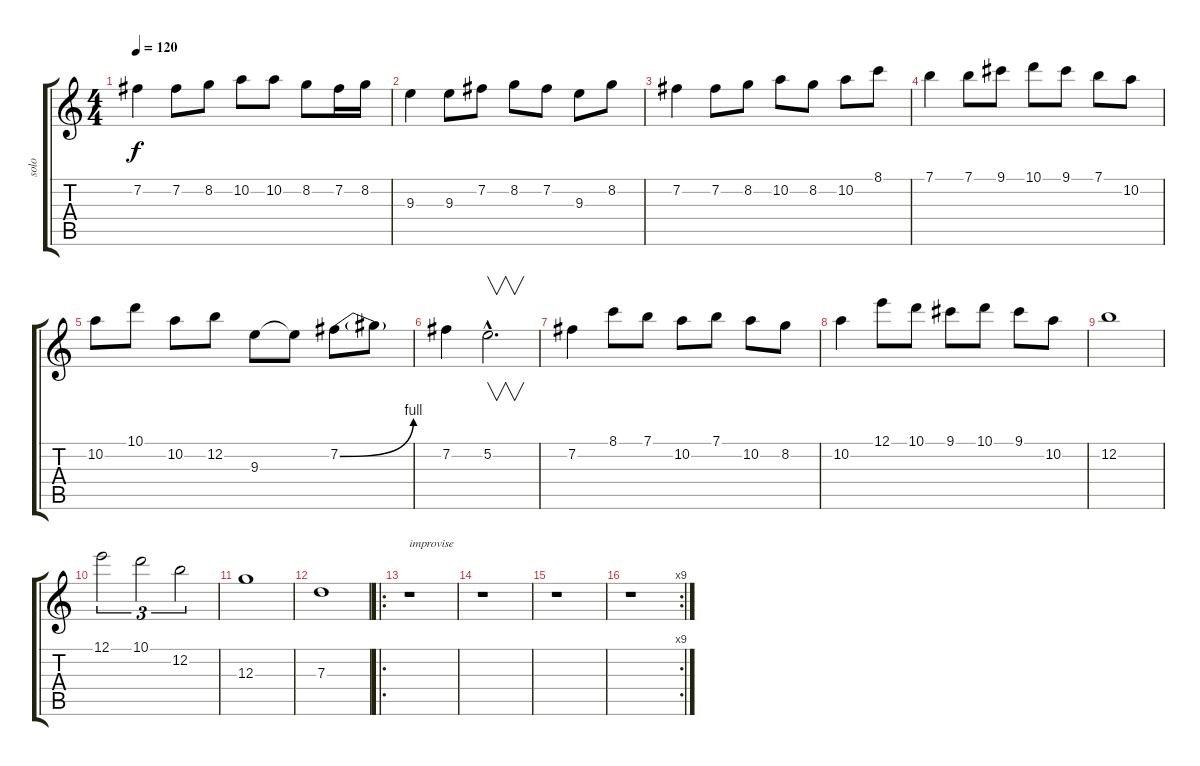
\track ("solo" "solo") {instrument acousticguitarsteel}
\staff {score tabs}
\tuning (E4 B3 G3 D3 A2 E2) {hide}
\ts (4 4)
\tempo 120
\clef g2
\ks c
7.2.4{dy f} 7.2.8 8.2.8 10.2.8 10.2.8 8.2.8 7.2.16 8.2.16 |
9.3.4 9.3.8 7.2.8 8.2.8 7.2.8 9.3.8 8.2.8 |
7.2.4 7.2.8 8.2.8 10.2.8 8.2.8 10.2.8 8.1.8 |
7.1.4 7.1.8 9.1.8 10.1.8 9.1.8 7.1.8 10.2.8 |
10.2.8 10.1.8 10.2.8 12.2.8 9.3.8 9.3{t}.8 7.2{be (bend 0 0 60 4)}.8 7.2{t}.8 |
7.2.4 5.2{hac}.2{v d} |
7.2.4 8.1.8 7.1.8 10.2.8 7.1.8 10.2.8 8.2.8 |
10.2.4 12.1.8 10.1.8 9.1.8 10.1.8 9.1.8 10.2.8 |
12.2.1 |
12.1.2{tu (3 2)} 10.1.2{tu (3 2)} 12.2.2{tu (3 2)} |
12.3.1 |
7.3.1 |
\ro
r.1{txt "improvise"} |
r.1 |
r.1 |
\rc 9
r.1
